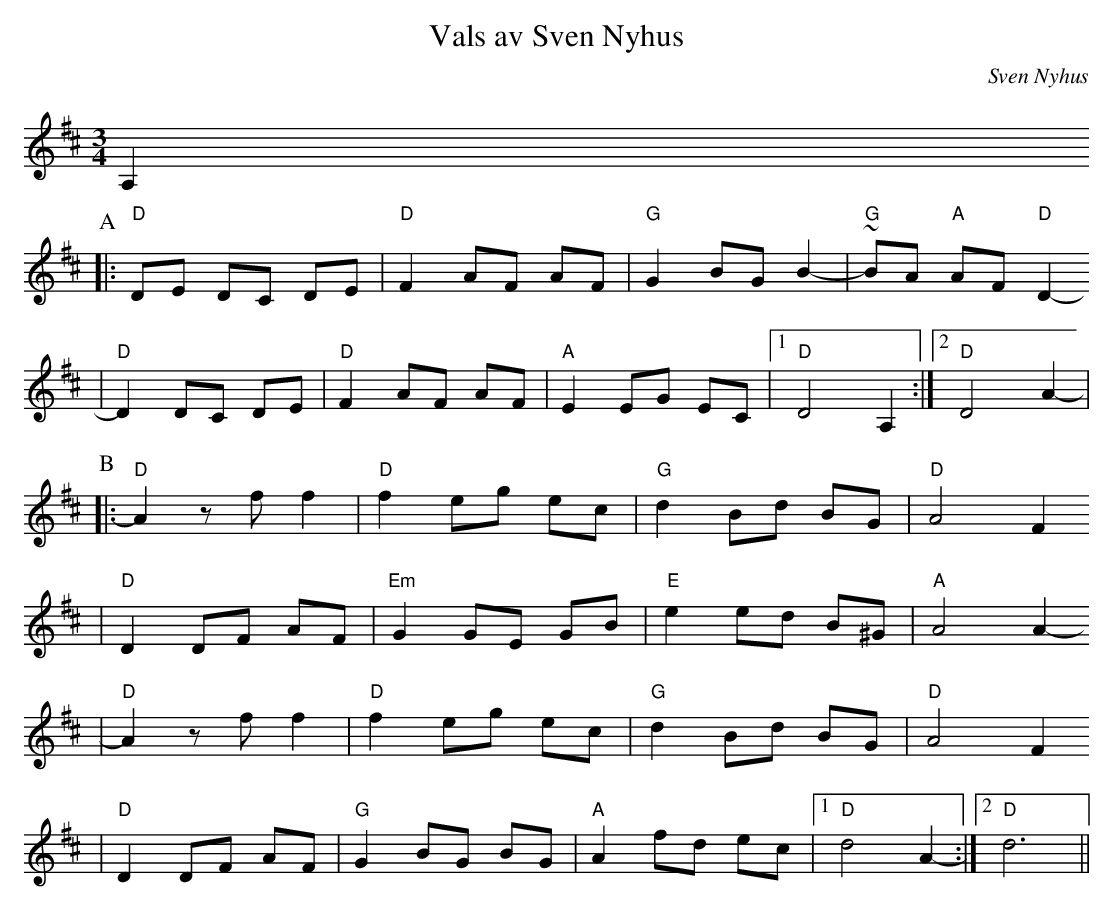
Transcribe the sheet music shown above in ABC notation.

X:1
T:Vals av Sven Nyhus
C:Sven Nyhus
M:3/4
L:1/8
K:D
A,2
P:A
|: "D"DE DC DE | "D"F2 AF AF | "G"G2 BG B2- | "G"~BA "A"AF "D"D2-
| "D"D2 DC DE | "D"F2 AF AF | "A"E2 EG EC |[1 "D"D4 A,2 :|[2 "D"D4 A2- |
P:B
|: "D"A2z f f2 | "D"f2 eg ec | "G"d2 Bd BG | "D"A4 F2
| "D"D2 DF AF | "Em"G2 GE GB | "E"e2 ed B^G| "A"A4 A2-
| "D"A2z f f2 | "D"f2 eg ec | "G"d2 Bd BG | "D"A4 F2
| "D"D2 DF AF | "G"G2 BG BG | "A"A2 fd ec |[1 "D"d4 A2- :|[2 "D"d6 ||
